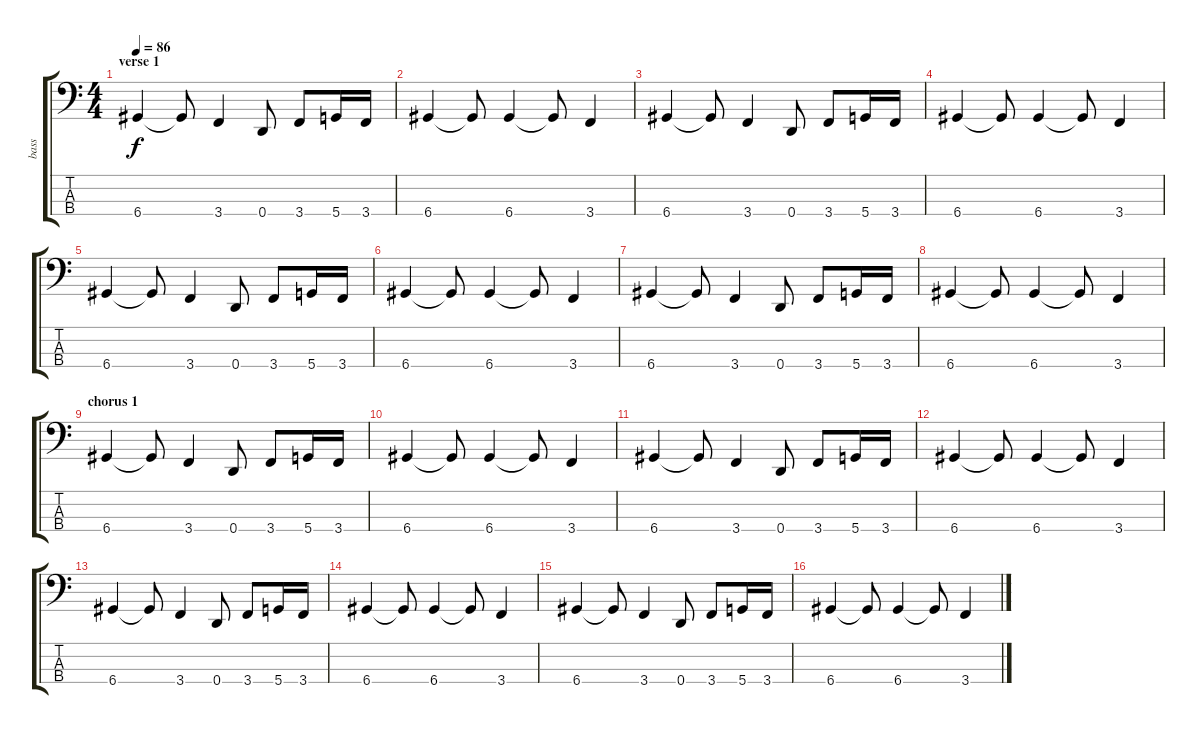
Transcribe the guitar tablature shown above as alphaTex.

\track ("bass" "bass") {instrument acousticbass}
\staff {score tabs}
\tuning (G2 D2 A1 D1) {hide}
\ts (4 4)
\section ("" "verse 1")
\tempo 86
\clef f4
\ks c
6.4.4{dy f} 6.4{t}.8 3.4.4 0.4.8 3.4.8 5.4.16 3.4.16 |
6.4.4 6.4{t}.8 6.4.4 6.4{t}.8 3.4.4 |
6.4.4 6.4{t}.8 3.4.4 0.4.8 3.4.8 5.4.16 3.4.16 |
6.4.4 6.4{t}.8 6.4.4 6.4{t}.8 3.4.4 |
6.4.4 6.4{t}.8 3.4.4 0.4.8 3.4.8 5.4.16 3.4.16 |
6.4.4 6.4{t}.8 6.4.4 6.4{t}.8 3.4.4 |
6.4.4 6.4{t}.8 3.4.4 0.4.8 3.4.8 5.4.16 3.4.16 |
6.4.4 6.4{t}.8 6.4.4 6.4{t}.8 3.4.4 |
\section ("" "chorus 1")
6.4.4 6.4{t}.8 3.4.4 0.4.8 3.4.8 5.4.16 3.4.16 |
6.4.4 6.4{t}.8 6.4.4 6.4{t}.8 3.4.4 |
6.4.4 6.4{t}.8 3.4.4 0.4.8 3.4.8 5.4.16 3.4.16 |
6.4.4 6.4{t}.8 6.4.4 6.4{t}.8 3.4.4 |
6.4.4 6.4{t}.8 3.4.4 0.4.8 3.4.8 5.4.16 3.4.16 |
6.4.4 6.4{t}.8 6.4.4 6.4{t}.8 3.4.4 |
6.4.4 6.4{t}.8 3.4.4 0.4.8 3.4.8 5.4.16 3.4.16 |
6.4.4 6.4{t}.8 6.4.4 6.4{t}.8 3.4.4
